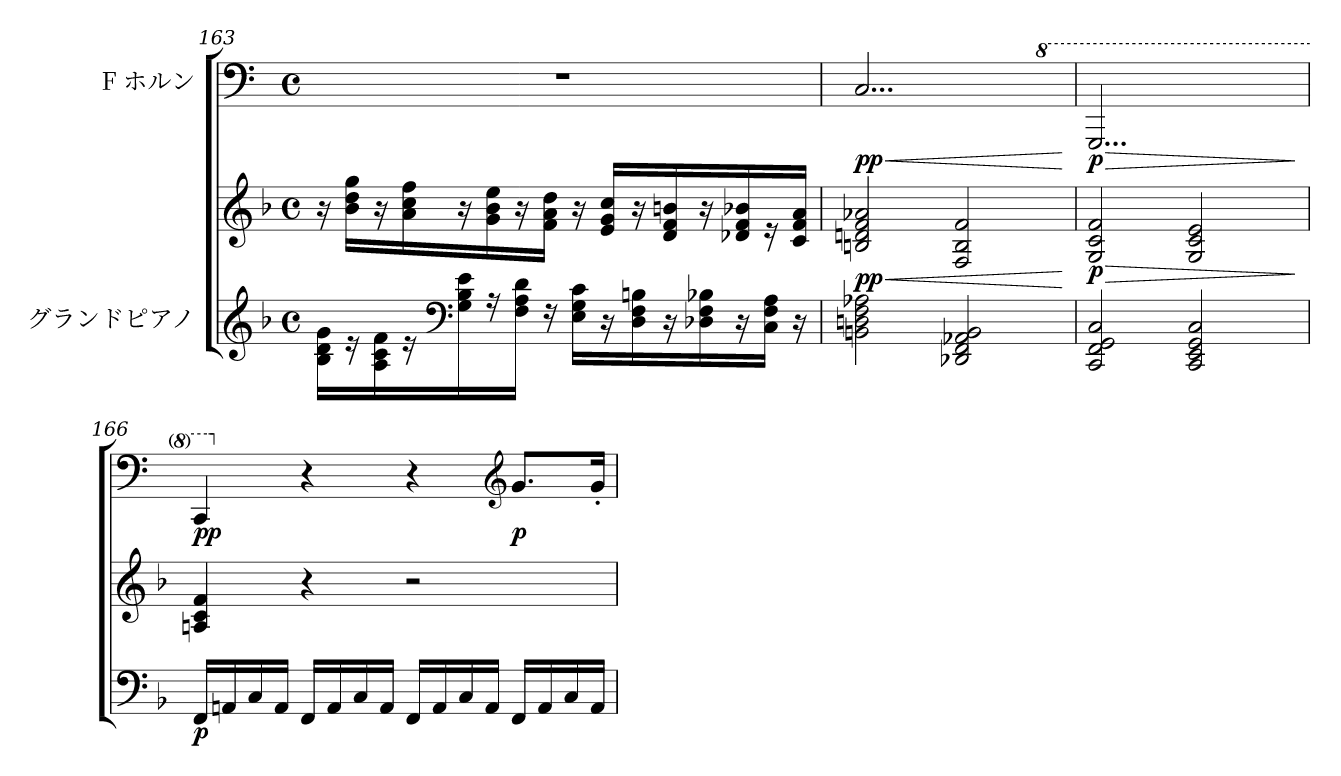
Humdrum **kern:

**kern	**kern	**dynam	**kern	**dynam
*part2	*part2	*part2	*part1	*part1
*staff3	*staff2	*staff2/3	*staff1	*staff1
*I"グランドピアノ	*	*	*I"F ホルン	*
!!LO:PB:g=z
*clefG2	*clefG2	*	*clefF4	*
*	*	*	*ITrd4c7	*
*k[b-]	*k[b-]	*	*k[b-]	*
*M4/4	*M4/4	*	*M4/4	*
*met(c)	*met(c)	*	*met(c)	*
=163	=163	=163	=163	=163
16B-\ 16d\ 16g\LL	16r	.	1r	.
16r	16b-\ 16dd\ 16gg\LL	.	.	.
16A\ 16c\ 16f\	16r	.	.	.
16r	16a\ 16cc\ 16ff\	.	.	.
*clefF4	*	*	*	*
16G\ 16B-\ 16e\	16r	.	.	.
16rA	16g\ 16b-\ 16ee\	.	.	.
16F\ 16A\ 16d\JJ	16r	.	.	.
16rF	16f\ 16a\ 16dd\JJ	.	.	.
16E\ 16G\ 16c\LL	16r	.	.	.
16r	16e/ 16g/ 16cc/LL	.	.	.
16D\ 16F\ 16Bn\	16r	.	.	.
16r	16d/ 16f/ 16bn/	.	.	.
16D-X\ 16F\ 16B-X\	16r	.	.	.
16r	16d-X/ 16f/ 16b-X/	.	.	.
16C\ 16F\ 16A\JJ	16r	.	.	.
16r	16c/ 16f/ 16a/JJ	.	.	.
=164	=164	=164	=164	=164
!	!	!LO:HP:b	!LO:N:head=open	!LO:HP:b
!	!	!LO:DY:n=1:b	!	!LO:DY:n=1:b
2BBn\ 2Dn\ 2F\ 2A-X\	2Bn/ 2dn/ 2f/ 2a-X/	< pp	2...FF/	< pp
2DD-X/ 2FF/ 2AA-X/ 2BB/	2F/ 2B/ 2f/	.	.	.
*	*	*	*8va	*
.	.	.	16ryy	.
.	.	[	.	[
=165	=165	=165	=165	=165
!	!	!LO:HP:b	!LO:N:head=open	!LO:HP:b
!	!	!LO:DY:n=1:b	!	!LO:DY:n=1:b
2CC/ 2FF/ 2GG/ 2C/	2G/ 2c/ 2f/	> p	2...CC/	> p
2CC/ 2EE/ 2GG/ 2C/	2G/ 2c/ 2e/	.	.	.
.	.	.	16ryy	.
.	.	]	.	]
=166	=166	=166	=166	=166
*	*	*	*^	*
!	!	!LO:DY:b=2	!	!	!LO:DY:b
16FF/LL	4An/ 4c/ 4f/	p	4FF/	2ryy	pp
16AAn/	.	.	.	.	.
16C/	.	.	.	.	.
16AA/JJ	.	.	.	.	.
*	*	*	*X8va	*	*
16FF/LL	4r	.	4r	.	.
16AA/	.	.	.	.	.
16C/	.	.	.	.	.
16AA/JJ	.	.	.	.	.
16FF/LL	2r	.	4r	2ryy	.
16AA/	.	.	.	.	.
16C/	.	.	.	.	.
16AA/JJ	.	.	.	.	.
*	*	*	*clefG2	*	*
!	!	!	!	!	!LO:DY:b
16FF/LL	.	.	8.c/L	.	p
16AA/	.	.	.	.	.
16C/	.	.	.	.	.
16AA/JJ	.	.	16c'/Jk	.	.
*	*	*	*v	*v	*
=	=	=	=	=
*-	*-	*-	*-	*-
